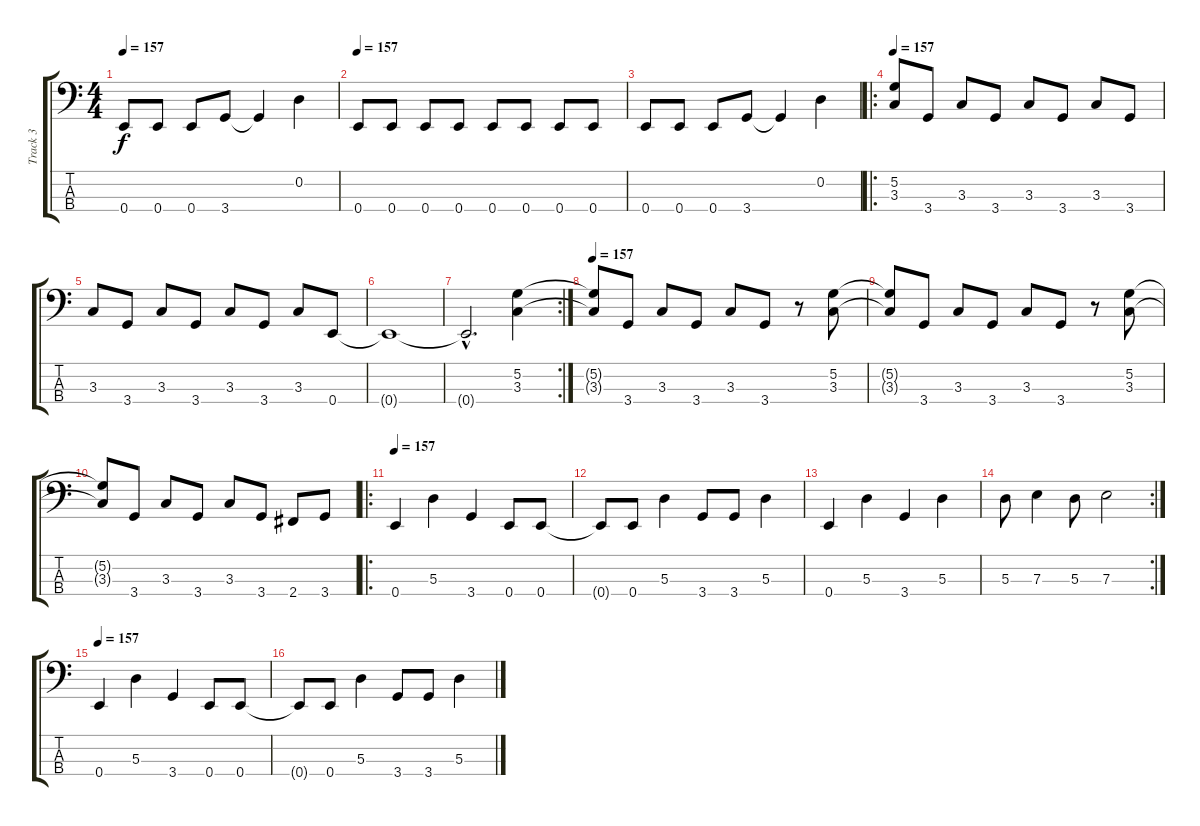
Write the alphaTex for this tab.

\track ("Track 3" "Track 3") {instrument electricbasspick}
\staff {score tabs}
\tuning (G2 D2 A1 E1) {hide}
\ts (4 4)
\tempo 157
\clef f4
\ks c
0.4.8{dy f} 0.4.8 0.4.8 3.4.8 3.4{t}.4 0.2.4 |
\tempo 157
0.4.8 0.4.8 0.4.8 0.4.8 0.4.8 0.4.8 0.4.8 0.4.8 |
0.4.8 0.4.8 0.4.8 3.4.8 3.4{t}.4 0.2.4 |
\ro
\tempo 157
(5.2 3.3).8 3.4.8 3.3.8 3.4.8 3.3.8 3.4.8 3.3.8 3.4.8 |
3.3.8 3.4.8 3.3.8 3.4.8 3.3.8 3.4.8 3.3.8 0.4.8 |
0.4{t}.1 |
\rc 2
0.4{hac t}.2{d} (5.2 3.3).4 |
\tempo 157
(5.2{t} 3.3{t}).8 3.4.8 3.3.8 3.4.8 3.3.8 3.4.8 r.8 (5.2 3.3).8 |
(5.2{t} 3.3{t}).8 3.4.8 3.3.8 3.4.8 3.3.8 3.4.8 r.8 (5.2 3.3).8 |
(5.2{t} 3.3{t}).8 3.4.8 3.3.8 3.4.8 3.3.8 3.4.8 2.4.8 3.4.8 |
\ro
\tempo 157
0.4.4 5.3.4 3.4.4 0.4.8 0.4.8 |
0.4{t}.8 0.4.8 5.3.4 3.4.8 3.4.8 5.3.4 |
0.4.4 5.3.4 3.4.4 5.3.4 |
\rc 2
5.3.8 7.3.4 5.3.8 7.3.2 |
\tempo 157
0.4.4 5.3.4 3.4.4 0.4.8 0.4.8 |
0.4{t}.8 0.4.8 5.3.4 3.4.8 3.4.8 5.3.4
